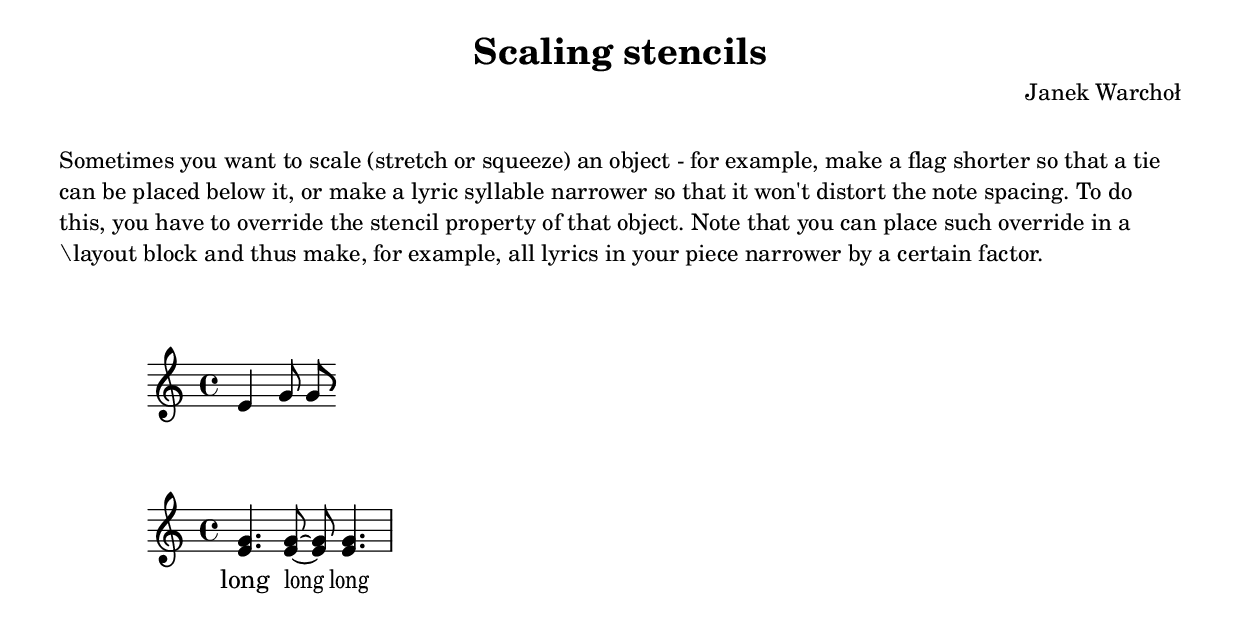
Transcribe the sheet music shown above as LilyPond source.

\version "2.16.2" % absolutely necessary!

\version "2.16.2" % absolutely necessary!

\header {
  snippet-title = "Scaling stencils"
  snippet-author = "Janek Warchoł"
  snippet-description = \markup {
    Sometimes you want to scale (stretch or squeeze) an object -
    for example, make a flag shorter so that a tie can be placed below it,
    or make a lyric syllable narrower so that it won't distort the note
    spacing.  To do this, you have to override the stencil property of
    that object.
    Note that you can place such override in a "\layout" block and thus
    make, for example, all lyrics in your piece narrower by a certain factor.
  }
  % add comma-separated tags to make searching more effective:
  tags = "scale, stretch, squeeze, lyrics, flag, stencil"
  % is this snippet ready?  See meta/status-values.md
  status = "ready"
  
  %{
    TODO: 
    - make the music function accept music (to be used as tweak)
  %}
}

%%%%%%%%%%%%%%%%%%%%%%%%%%
% here goes the snippet: %
%%%%%%%%%%%%%%%%%%%%%%%%%%

scaleStencil= 
#(define-music-function (parser locaion x y grob)
   (number? number? string?)
   #{
     \once \override Flag #'stencil =
     #(lambda (grob)
        (ly:stencil-scale (ly:flag::print grob) x y)) #})


\header {
  title = "Scaling stencils"
  composer = "Janek Warchoł"
  % add comma-separated tags to make searching more effective:
  tags = "scale, stretch, squeeze, lyrics, flag, stencil"
  % is this snippet ready?  See meta/status-values.md
  status = "ready"
  
  %{
    TODO: 
    - make the music function accept music (to be used as tweak)
  %}
}

\markup {
  \vspace #2
  \wordwrap {
    Sometimes you want to scale (stretch or squeeze) an object -
    for example, make a flag shorter so that a tie can be placed below it,
    or make a lyric syllable narrower so that it won't distort the note
    spacing.  To do this, you have to override the stencil property of
    that object.
    Note that you can place such override in a "\layout" block and thus
    make, for example, all lyrics in your piece narrower by a certain factor.
  }
}
\markup \vspace #2
  

{
  e'4 g'8\noBeam \scaleStencil #2 #1 Flag g'
}

{
  <e' g'>4.
  \once \override Flag #'stencil =
  #(lambda (grob)
     (ly:stencil-scale (ly:flag::print grob) 1 0.8))
  q8~q8 q4.
}
\addlyrics {
  long
  \override LyricText #'stencil =
  #(lambda (grob)
     (ly:stencil-scale (lyric-text::print grob) 0.8 1))
  long
  long
}
